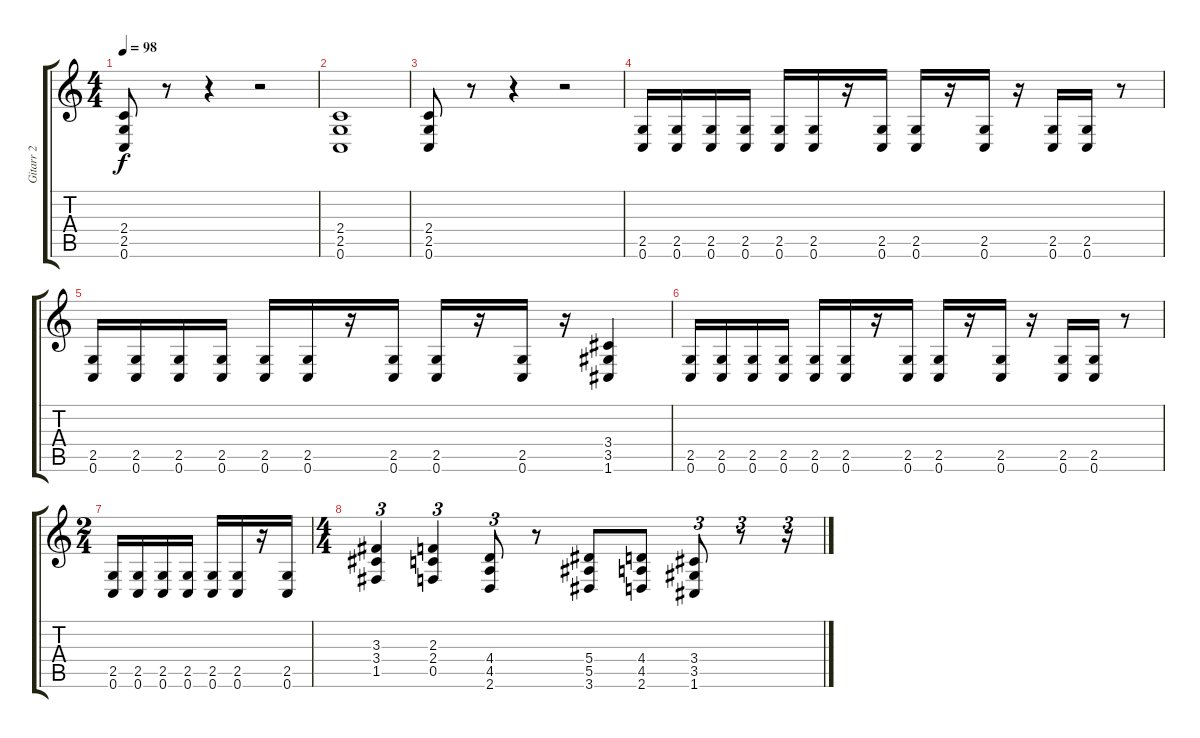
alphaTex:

\track ("Gitarr 2" "Gitarr 2") {instrument distortionguitar}
\staff {score tabs}
\tuning (C4 G3 Eb3 Bb2 F2 C2) {hide}
\ts (4 4)
\tempo 98
\clef g2
\ks c
(2.4 2.5 0.6).8{dy f} r.8 r.4 r.2 |
(2.4 2.5 0.6).1 |
(2.4 2.5 0.6).8 r.8 r.4 r.2 |
(2.5 0.6).16 (2.5 0.6).16 (2.5 0.6).16 (2.5 0.6).16 (2.5 0.6).16 (2.5 0.6).16 r.16 (2.5 0.6).16 (2.5 0.6).16 r.16 (2.5 0.6).16 r.16 (2.5 0.6).16 (2.5 0.6).16 r.8 |
(2.5 0.6).16 (2.5 0.6).16 (2.5 0.6).16 (2.5 0.6).16 (2.5 0.6).16 (2.5 0.6).16 r.16 (2.5 0.6).16 (2.5 0.6).16 r.16 (2.5 0.6).16 r.16 (3.4 3.5 1.6).4 |
(2.5 0.6).16 (2.5 0.6).16 (2.5 0.6).16 (2.5 0.6).16 (2.5 0.6).16 (2.5 0.6).16 r.16 (2.5 0.6).16 (2.5 0.6).16 r.16 (2.5 0.6).16 r.16 (2.5 0.6).16 (2.5 0.6).16 r.8 |
\ts (2 4)
(2.5 0.6).16 (2.5 0.6).16 (2.5 0.6).16 (2.5 0.6).16 (2.5 0.6).16 (2.5 0.6).16 r.16 (2.5 0.6).16 |
\ts (4 4)
(3.3 3.4 1.5).4{tu (3 2)} (2.3 2.4 0.5).4{tu (3 2)} (4.4 4.5 2.6).8{tu (3 2)} r.8 (5.4 5.5 3.6).8 (4.4 4.5 2.6).8 (3.4 3.5 1.6).8{tu (3 2)} r.8{tu (3 2)} r.16{tu (3 2)}
